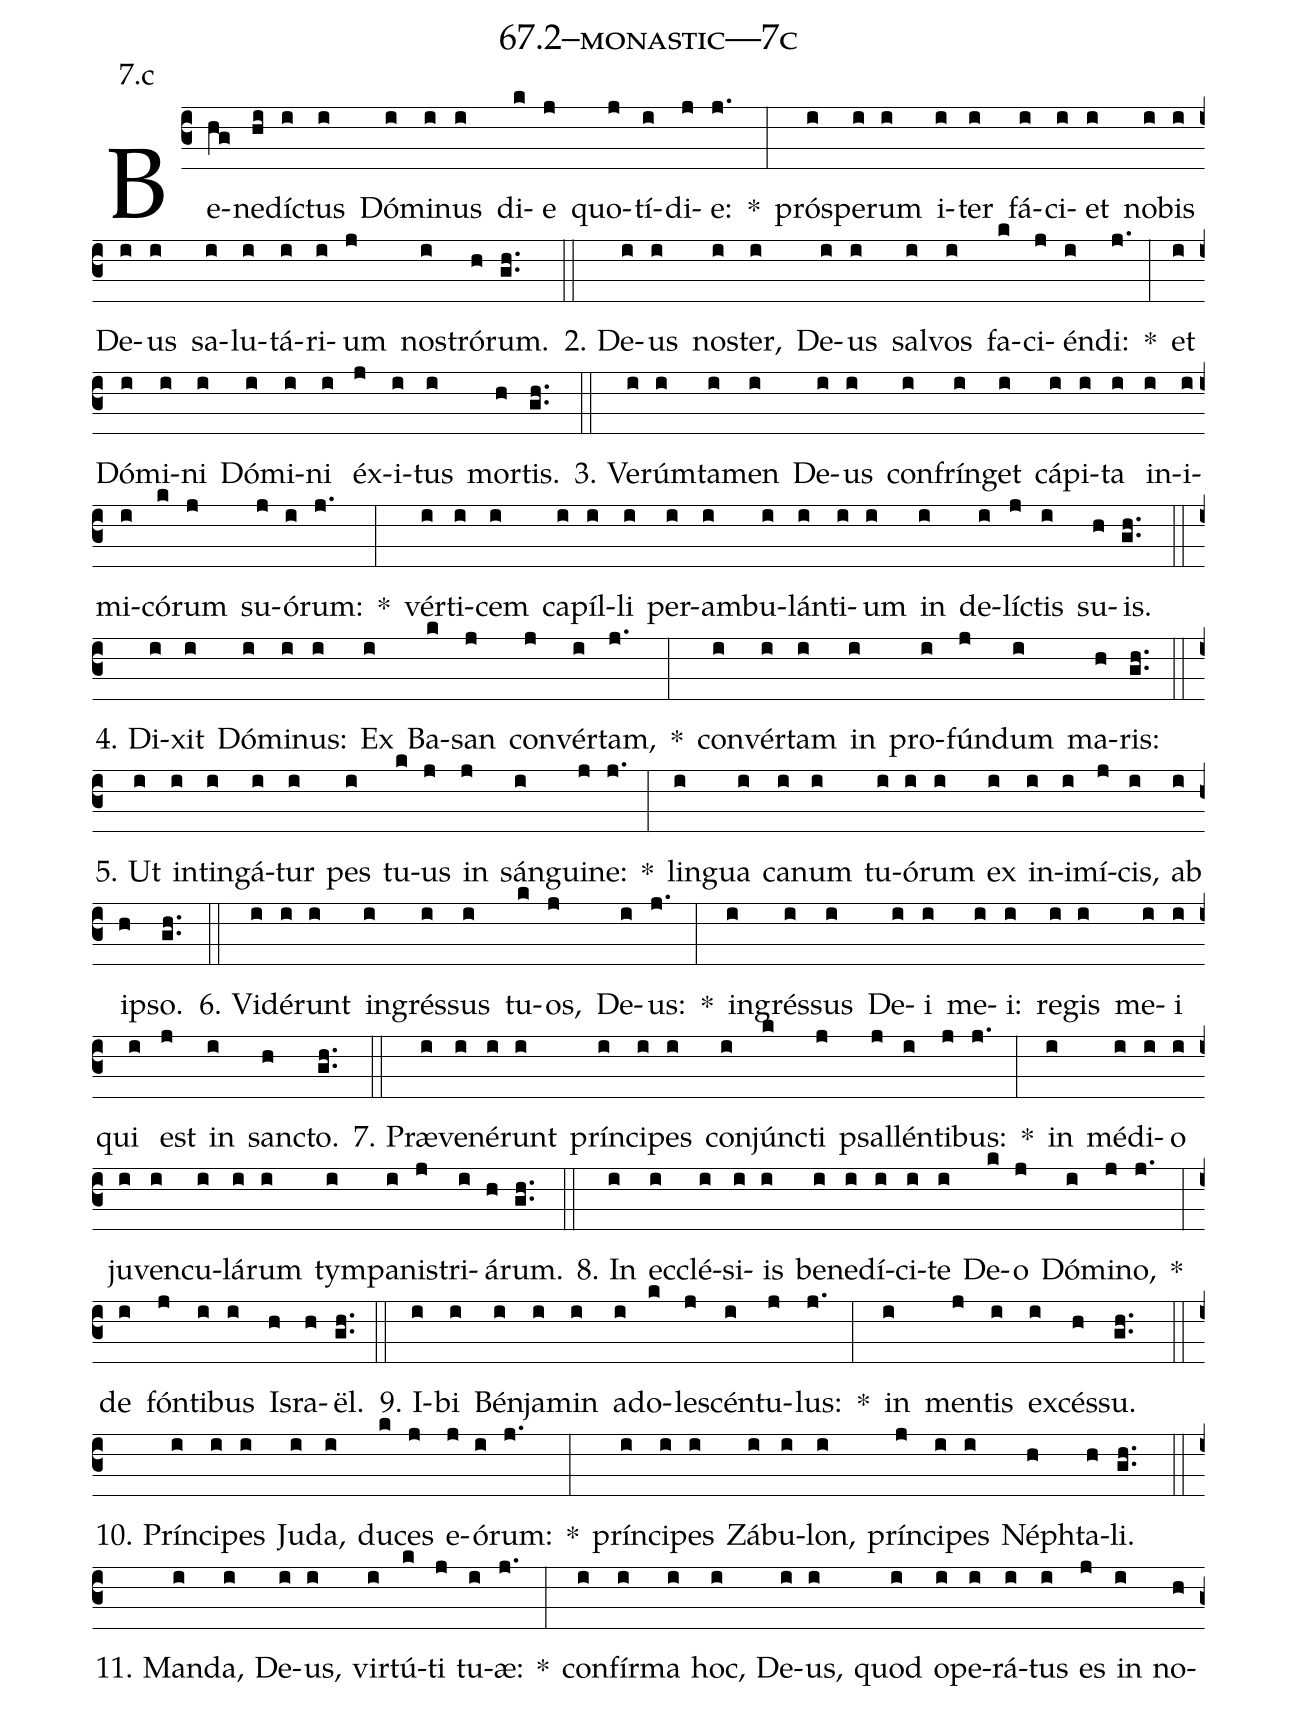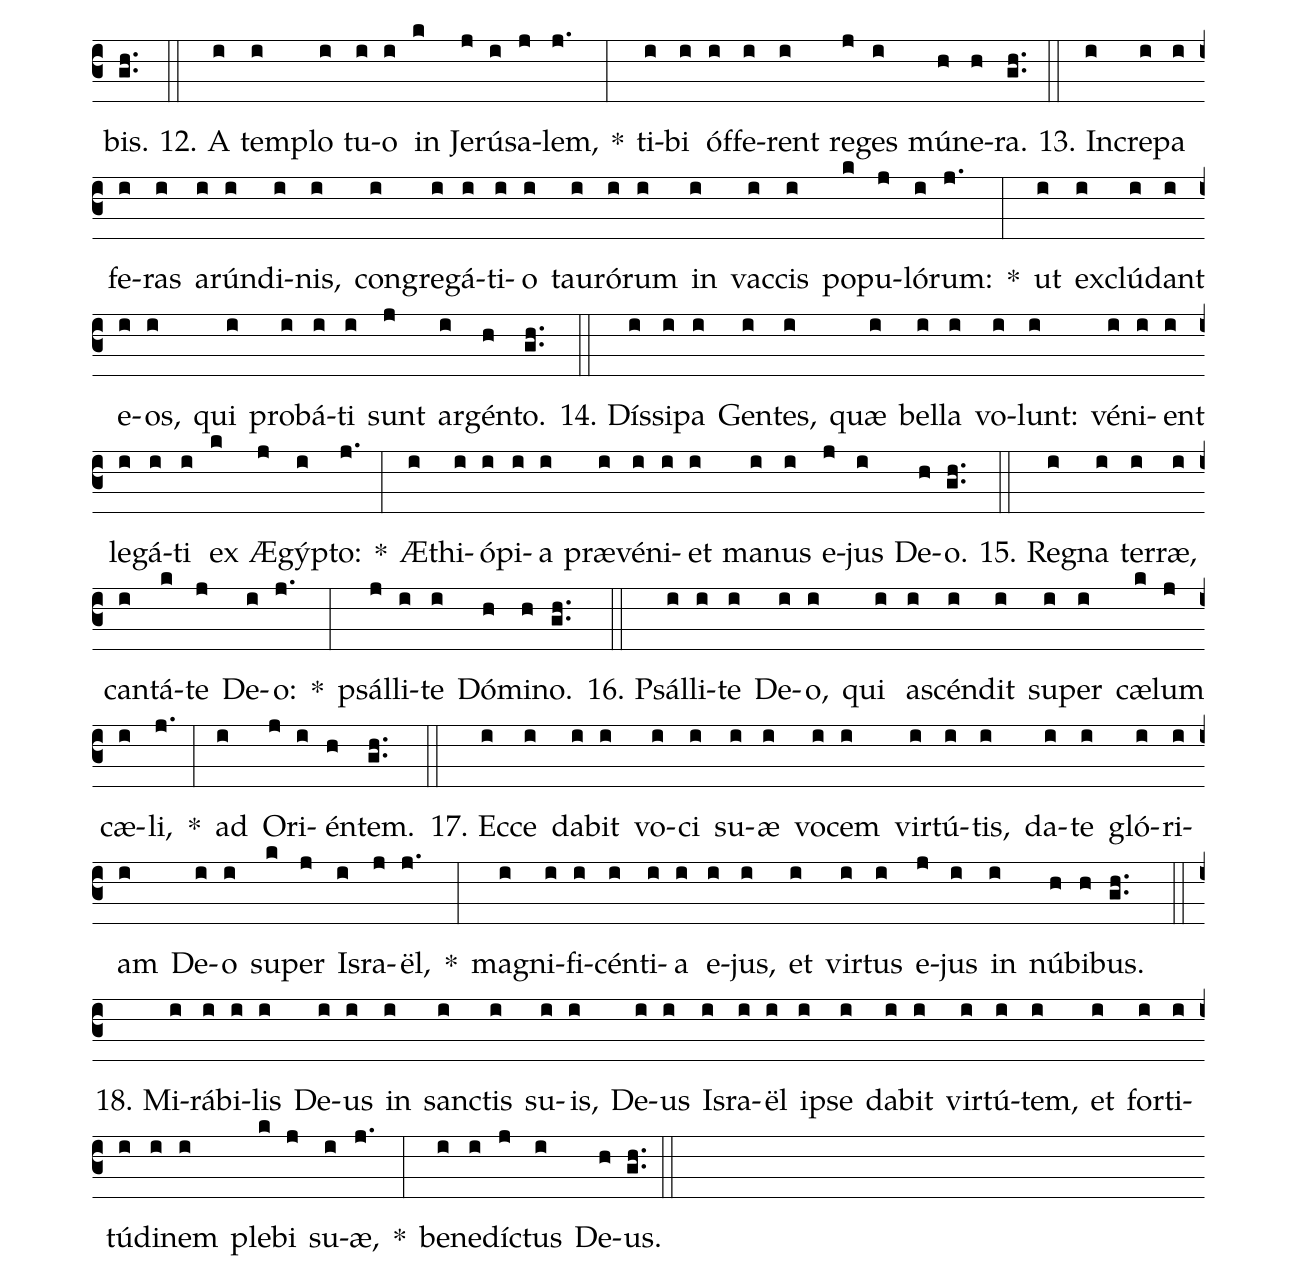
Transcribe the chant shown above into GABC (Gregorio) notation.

name: 67.2--monastic---7c;
annotation: 7.c;
%%
(c3)Be(hg)ne(hi)díc(i)tus(i) Dó(i)mi(i)nus(i) di(k)e(j) quo(j)tí(i)di(j)e:(j.) *(:) pró(i)spe(i)rum(i) i(i)ter(i) fá(i)ci(i)et(i) no(i)bis(i) De(i)us(i) sa(i)lu(i)tá(i)ri(i)um(j) nos(i)tró(h)rum.(gh..) (::)
2. De(i)us(i) nos(i)ter,(i) De(i)us(i) sal(i)vos(i) fa(k)ci(j)én(i)di:(j.) *(:) et(i) Dó(i)mi(i)ni(i) Dó(i)mi(i)ni(i) éx(j)i(i)tus(i) mor(h)tis.(gh..) (::)
3. Ve(i)rúm(i)ta(i)men(i) De(i)us(i) con(i)frín(i)get(i) cá(i)pi(i)ta(i) in(i)i(i)mi(i)có(k)rum(j) su(j)ó(i)rum:(j.) *(:) vér(i)ti(i)cem(i) ca(i)píl(i)li(i) per(i)am(i)bu(i)lán(i)ti(i)um(i) in(i) de(i)líc(j)tis(i) su(h)is.(gh..) (::)
4. Di(i)xit(i) Dó(i)mi(i)nus:(i) Ex(i) Ba(k)san(j) con(j)vér(i)tam,(j.) *(:) con(i)vér(i)tam(i) in(i) pro(i)fún(j)dum(i) ma(h)ris:(gh..) (::)
5. Ut(i) in(i)tin(i)gá(i)tur(i) pes(i) tu(k)us(j) in(j) sán(i)gui(j)ne:(j.) *(:) lin(i)gua(i) ca(i)num(i) tu(i)ó(i)rum(i) ex(i) in(i)i(i)mí(j)cis,(i) ab(i) ip(h)so.(gh..) (::)
6. Vi(i)dé(i)runt(i) in(i)grés(i)sus(i) tu(k)os,(j) De(i)us:(j.) *(:) in(i)grés(i)sus(i) De(i)i(i) me(i)i:(i) re(i)gis(i) me(i)i(i) qui(i) est(j) in(i) sanc(h)to.(gh..) (::)
7. Præ(i)ve(i)né(i)runt(i) prín(i)ci(i)pes(i) con(i)júnc(k)ti(j) psal(j)lén(i)ti(j)bus:(j.) *(:) in(i) mé(i)di(i)o(i) ju(i)ven(i)cu(i)lá(i)rum(i) tym(i)pa(i)nis(j)tri(i)á(h)rum.(gh..) (::)
8. In(i) ec(i)clé(i)si(i)is(i) be(i)ne(i)dí(i)ci(i)te(i) De(k)o(j) Dó(i)mi(j)no,(j.) *(:) de(i) fón(j)ti(i)bus(i) Is(h)ra(h)ël.(gh..) (::)
9. I(i)bi(i) Bén(i)ja(i)min(i) ad(i)o(k)le(j)scén(i)tu(j)lus:(j.) *(:) in(i) men(j)tis(i) ex(i)cés(h)su.(gh..) (::)
10. Prín(i)ci(i)pes(i) Ju(i)da,(i) du(k)ces(j) e(j)ó(i)rum:(j.) *(:) prín(i)ci(i)pes(i) Zá(i)bu(i)lon,(i) prín(j)ci(i)pes(i) Néph(h)ta(h)li.(gh..) (::)
11. Man(i)da,(i) De(i)us,(i) vir(i)tú(k)ti(j) tu(i)æ:(j.) *(:) con(i)fír(i)ma(i) hoc,(i) De(i)us,(i) quod(i) o(i)pe(i)rá(i)tus(i) es(j) in(i) no(h)bis.(gh..) (::)
12. A(i) tem(i)plo(i) tu(i)o(i) in(k) Je(j)rú(i)sa(j)lem,(j.) *(:) ti(i)bi(i) óf(i)fe(i)rent(i) re(j)ges(i) mú(h)ne(h)ra.(gh..) (::)
13. In(i)cre(i)pa(i) fe(i)ras(i) a(i)rún(i)di(i)nis,(i) con(i)gre(i)gá(i)ti(i)o(i) tau(i)ró(i)rum(i) in(i) vac(i)cis(i) po(k)pu(j)ló(i)rum:(j.) *(:) ut(i) ex(i)clú(i)dant(i) e(i)os,(i) qui(i) pro(i)bá(i)ti(i) sunt(j) ar(i)gén(h)to.(gh..) (::)
14. Dís(i)si(i)pa(i) Gen(i)tes,(i) quæ(i) bel(i)la(i) vo(i)lunt:(i) vé(i)ni(i)ent(i) le(i)gá(i)ti(i) ex(k) Æ(j)gýp(i)to:(j.) *(:) Æ(i)thi(i)ó(i)pi(i)a(i) præ(i)vé(i)ni(i)et(i) ma(i)nus(i) e(j)jus(i) De(h)o.(gh..) (::)
15. Re(i)gna(i) ter(i)ræ,(i) can(i)tá(k)te(j) De(i)o:(j.) *(:) psál(j)li(i)te(i) Dó(h)mi(h)no.(gh..) (::)
16. Psál(i)li(i)te(i) De(i)o,(i) qui(i) a(i)scén(i)dit(i) su(i)per(i) cæ(k)lum(j) cæ(i)li,(j.) *(:) ad(i) O(j)ri(i)én(h)tem.(gh..) (::)
17. Ec(i)ce(i) da(i)bit(i) vo(i)ci(i) su(i)æ(i) vo(i)cem(i) vir(i)tú(i)tis,(i) da(i)te(i) gló(i)ri(i)am(i) De(i)o(i) su(k)per(j) Is(i)ra(j)ël,(j.) *(:) ma(i)gni(i)fi(i)cén(i)ti(i)a(i) e(i)jus,(i) et(i) vir(i)tus(i) e(j)jus(i) in(i) nú(h)bi(h)bus.(gh..) (::)
18. Mi(i)rá(i)bi(i)lis(i) De(i)us(i) in(i) sanc(i)tis(i) su(i)is,(i) De(i)us(i) Is(i)ra(i)ël(i) ip(i)se(i) da(i)bit(i) vir(i)tú(i)tem,(i) et(i) for(i)ti(i)tú(i)di(i)nem(i) ple(k)bi(j) su(i)æ,(j.) *(:) be(i)ne(i)díc(j)tus(i) De(h)us.(gh..) (::)
